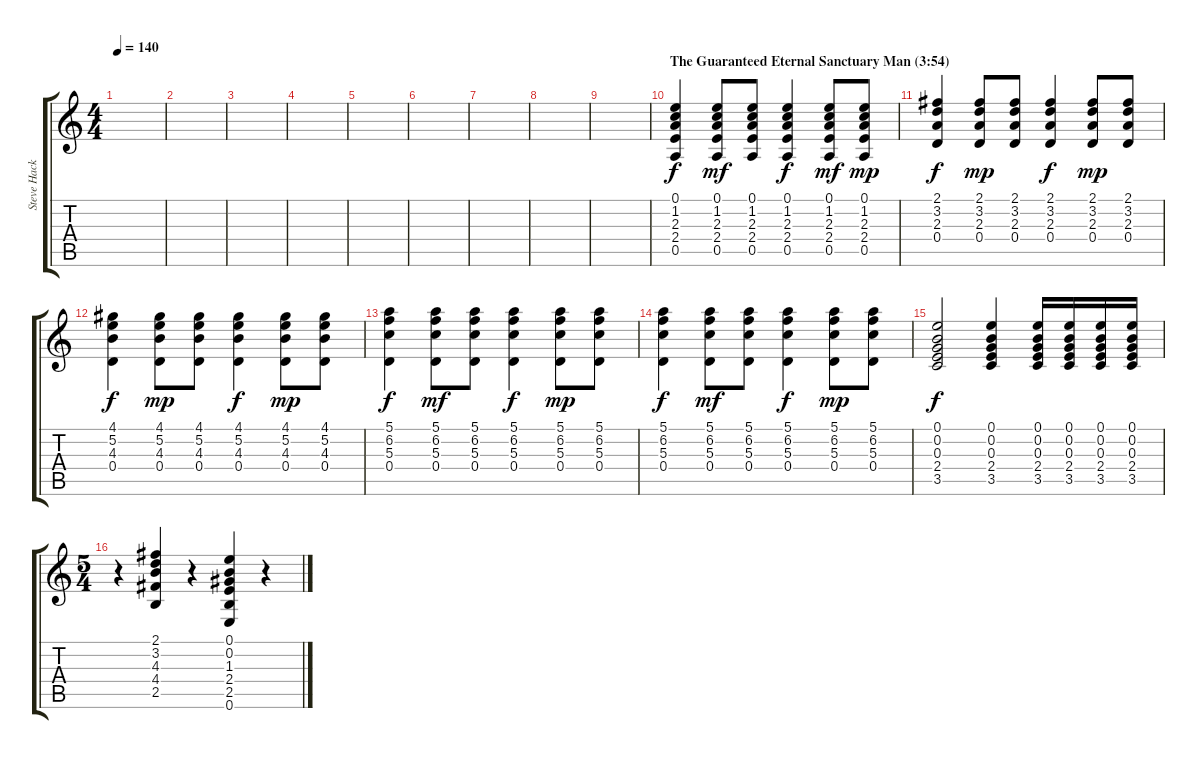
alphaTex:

\track ("Steve Hackett (electric guitar 1)" "Steve Hack") {instrument electricguitarclean}
\staff {score tabs}
\tuning (E4 B3 G3 D3 A2 E2) {hide}
\ts (4 4)
\tempo 140
\clef g2
\ks c
|
|
|
|
|
|
|
|
|
\section ("" "The Guaranteed Eternal Sanctuary Man (3:54)")
(0.1 1.2 2.3 2.4 0.5).4 (0.1 1.2 2.3 2.4 0.5).8{dy mf} (0.1 1.2 2.3 2.4 0.5).8 (0.1 1.2 2.3 2.4 0.5).4{dy f} (0.1 1.2 2.3 2.4 0.5).8{dy mf} (0.1 1.2 2.3 2.4 0.5).8{dy mp} |
(2.1 3.2 2.3 0.4).4{dy f} (2.1 3.2 2.3 0.4).8{dy mp} (2.1 3.2 2.3 0.4).8 (2.1 3.2 2.3 0.4).4{dy f} (2.1 3.2 2.3 0.4).8{dy mp} (2.1 3.2 2.3 0.4).8 |
(4.1 5.2 4.3 0.4).4{dy f} (4.1 5.2 4.3 0.4).8{dy mp} (4.1 5.2 4.3 0.4).8 (4.1 5.2 4.3 0.4).4{dy f} (4.1 5.2 4.3 0.4).8{dy mp} (4.1 5.2 4.3 0.4).8 |
(5.1 6.2 5.3 0.4).4{dy f} (5.1 6.2 5.3 0.4).8{dy mf} (5.1 6.2 5.3 0.4).8 (5.1 6.2 5.3 0.4).4{dy f} (5.1 6.2 5.3 0.4).8{dy mp} (5.1 6.2 5.3 0.4).8 |
(5.1 6.2 5.3 0.4).4{dy f} (5.1 6.2 5.3 0.4).8{dy mf} (5.1 6.2 5.3 0.4).8 (5.1 6.2 5.3 0.4).4{dy f} (5.1 6.2 5.3 0.4).8{dy mp} (5.1 6.2 5.3 0.4).8 |
(0.1 0.2 0.3 2.4 3.5).2{dy f} (0.1 0.2 0.3 2.4 3.5).4 (0.1 0.2 0.3 2.4 3.5).16 (0.1 0.2 0.3 2.4 3.5).16 (0.1 0.2 0.3 2.4 3.5).16 (0.1 0.2 0.3 2.4 3.5).16 |
\ts (5 4)
r.4 (2.1 3.2 4.3 4.4 2.5).4 r.4 (0.1 0.2 1.3 2.4 2.5 0.6).4 r.4
